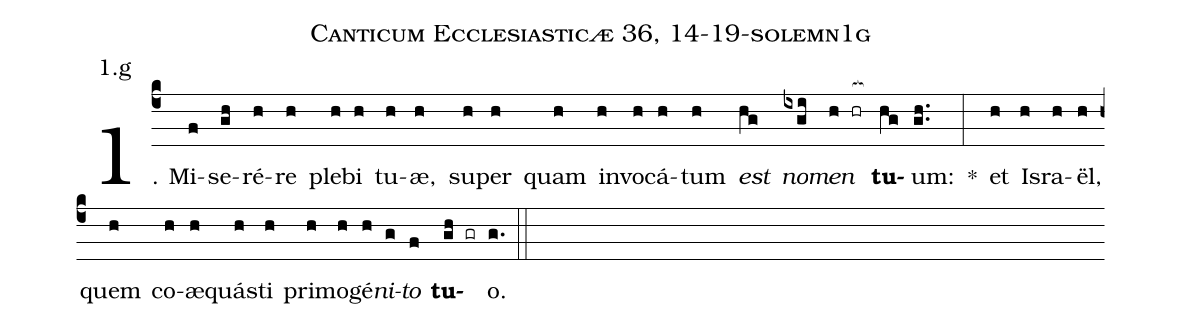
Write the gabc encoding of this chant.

name: Canticum Ecclesiasticæ 36, 14-19-solemn1g;
annotation: 1.g;
%%
(c4)1. Mi(f)se(gh)ré(h)re(h) ple(h)bi(h) tu(h)æ,(h) su(h)per(h) quam(h) in(h)vo(h)cá(h)tum(h) <i>est</i>(hg) <i>no</i>(ixgi)<i>men</i>(h hr[ocb:1{]) <b>tu</b>(hg[ocb:0}])um:(gh..) *(:) et(h) Is(h)ra(h)ël,(h) quem(h) co(h)æ(h)quás(h)ti(h) pri(h)mo(h)gé(h)<i>ni</i>(g)<i>to</i>(f) <b>tu</b>(gh gr)o.(g.) (::)
